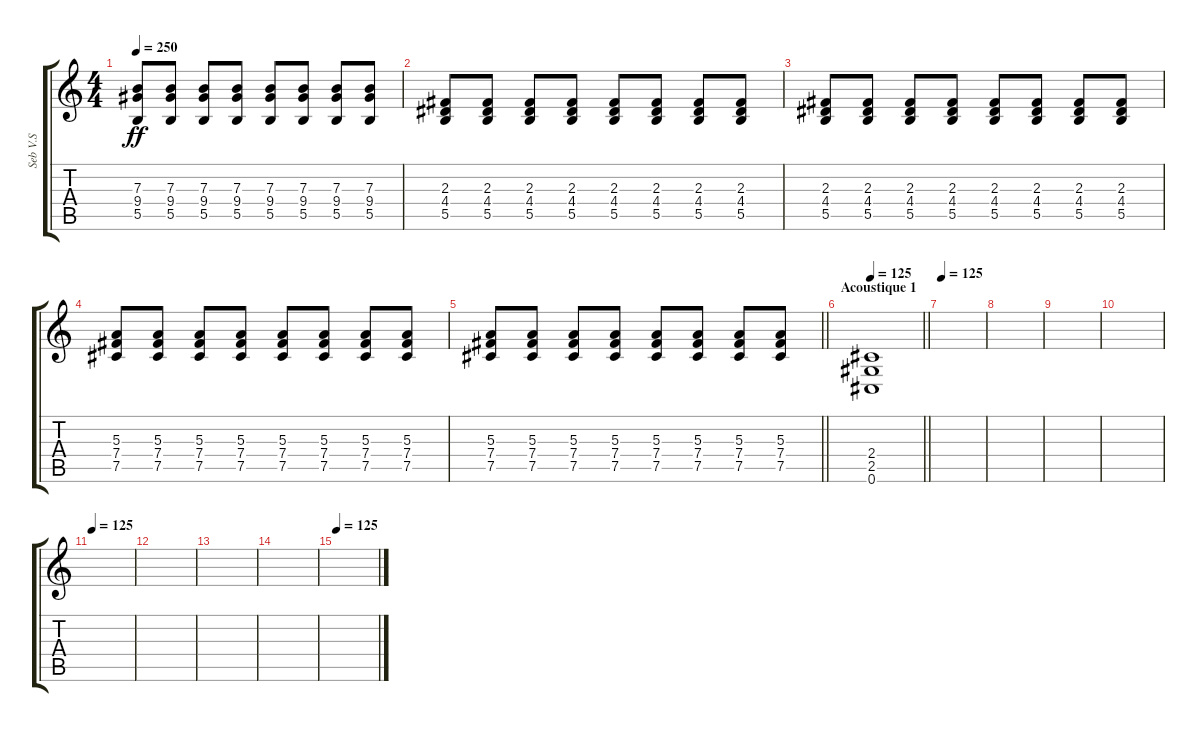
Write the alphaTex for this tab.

\track ("Seb V.S" "Seb V.S") {instrument distortionguitar}
\staff {score tabs}
\tuning (Db4 Ab3 E3 B2 Gb2 Db2) {hide}
\ts (4 4)
\tempo 250
\clef g2
\ks c
(7.3 9.4 5.5).8{dy ff} (7.3 9.4 5.5).8 (7.3 9.4 5.5).8 (7.3 9.4 5.5).8 (7.3 9.4 5.5).8 (7.3 9.4 5.5).8 (7.3 9.4 5.5).8 (7.3 9.4 5.5).8 |
(2.3 4.4 5.5).8 (2.3 4.4 5.5).8 (2.3 4.4 5.5).8 (2.3 4.4 5.5).8 (2.3 4.4 5.5).8 (2.3 4.4 5.5).8 (2.3 4.4 5.5).8 (2.3 4.4 5.5).8 |
(2.3 4.4 5.5).8 (2.3 4.4 5.5).8 (2.3 4.4 5.5).8 (2.3 4.4 5.5).8 (2.3 4.4 5.5).8 (2.3 4.4 5.5).8 (2.3 4.4 5.5).8 (2.3 4.4 5.5).8 |
(5.3 7.4 7.5).8 (5.3 7.4 7.5).8 (5.3 7.4 7.5).8 (5.3 7.4 7.5).8 (5.3 7.4 7.5).8 (5.3 7.4 7.5).8 (5.3 7.4 7.5).8 (5.3 7.4 7.5).8 |
\barLineRight lightlight
(5.3 7.4 7.5).8 (5.3 7.4 7.5).8 (5.3 7.4 7.5).8 (5.3 7.4 7.5).8 (5.3 7.4 7.5).8 (5.3 7.4 7.5).8 (5.3 7.4 7.5).8 (5.3 7.4 7.5).8 |
\section ("" "Acoustique 1")
\tempo 125
\barLineRight lightlight
(2.4 2.5 0.6).1 |
\tempo 125
|
|
|
|
\tempo 125
|
|
|
|
\tempo 125
